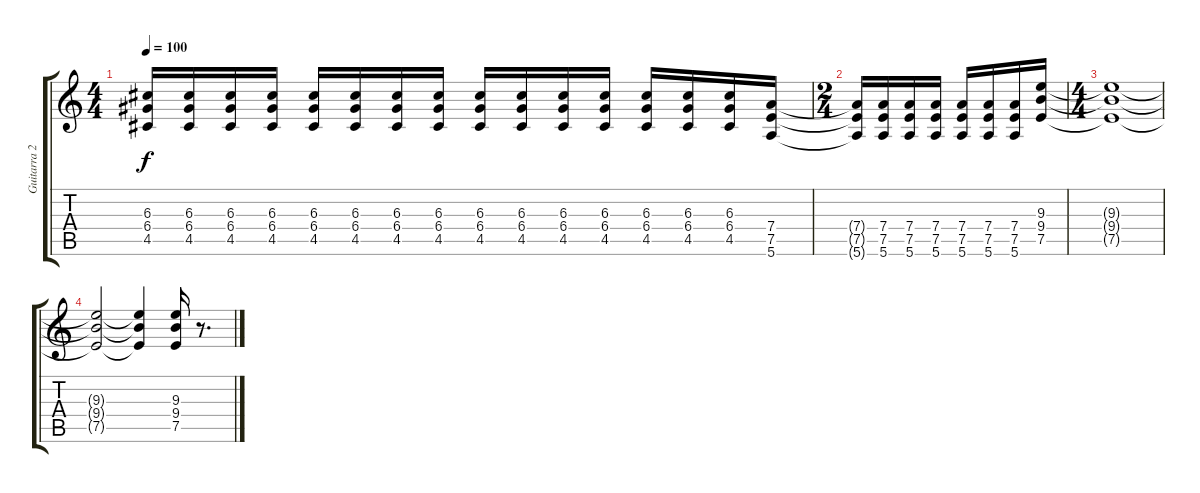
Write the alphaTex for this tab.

\track ("Guitarra 2 - Mathias Farm" "Guitarra 2") {instrument distortionguitar}
\staff {score tabs}
\tuning (E4 B3 G3 D3 A2 E2) {hide}
\ts (4 4)
\tempo 100
\clef g2
\ks c
(6.3{t} 6.4{t} 4.5{t}).16{dy f} (6.3 6.4 4.5).16 (6.3 6.4 4.5).16 (6.3 6.4 4.5).16 (6.3 6.4 4.5).16 (6.3 6.4 4.5).16 (6.3 6.4 4.5).16 (6.3 6.4 4.5).16 (6.3 6.4 4.5).16 (6.3 6.4 4.5).16 (6.3 6.4 4.5).16 (6.3 6.4 4.5).16 (6.3 6.4 4.5).16 (6.3 6.4 4.5).16 (6.3 6.4 4.5).16 (7.4 7.5 5.6).16 |
\ts (2 4)
(7.4{t} 7.5{t} 5.6{t}).16 (7.4 7.5 5.6).16 (7.4 7.5 5.6).16 (7.4 7.5 5.6).16 (7.4 7.5 5.6).16 (7.4 7.5 5.6).16 (7.4 7.5 5.6).16 (9.3 9.4 7.5).16 |
\ts (4 4)
(9.3{t} 9.4{t} 7.5{t}).1 |
(9.3{t} 9.4{t} 7.5{t}).2 (9.3{t} 9.4{t} 7.5{t}).4 (9.3 9.4 7.5).16 r.8{d}
